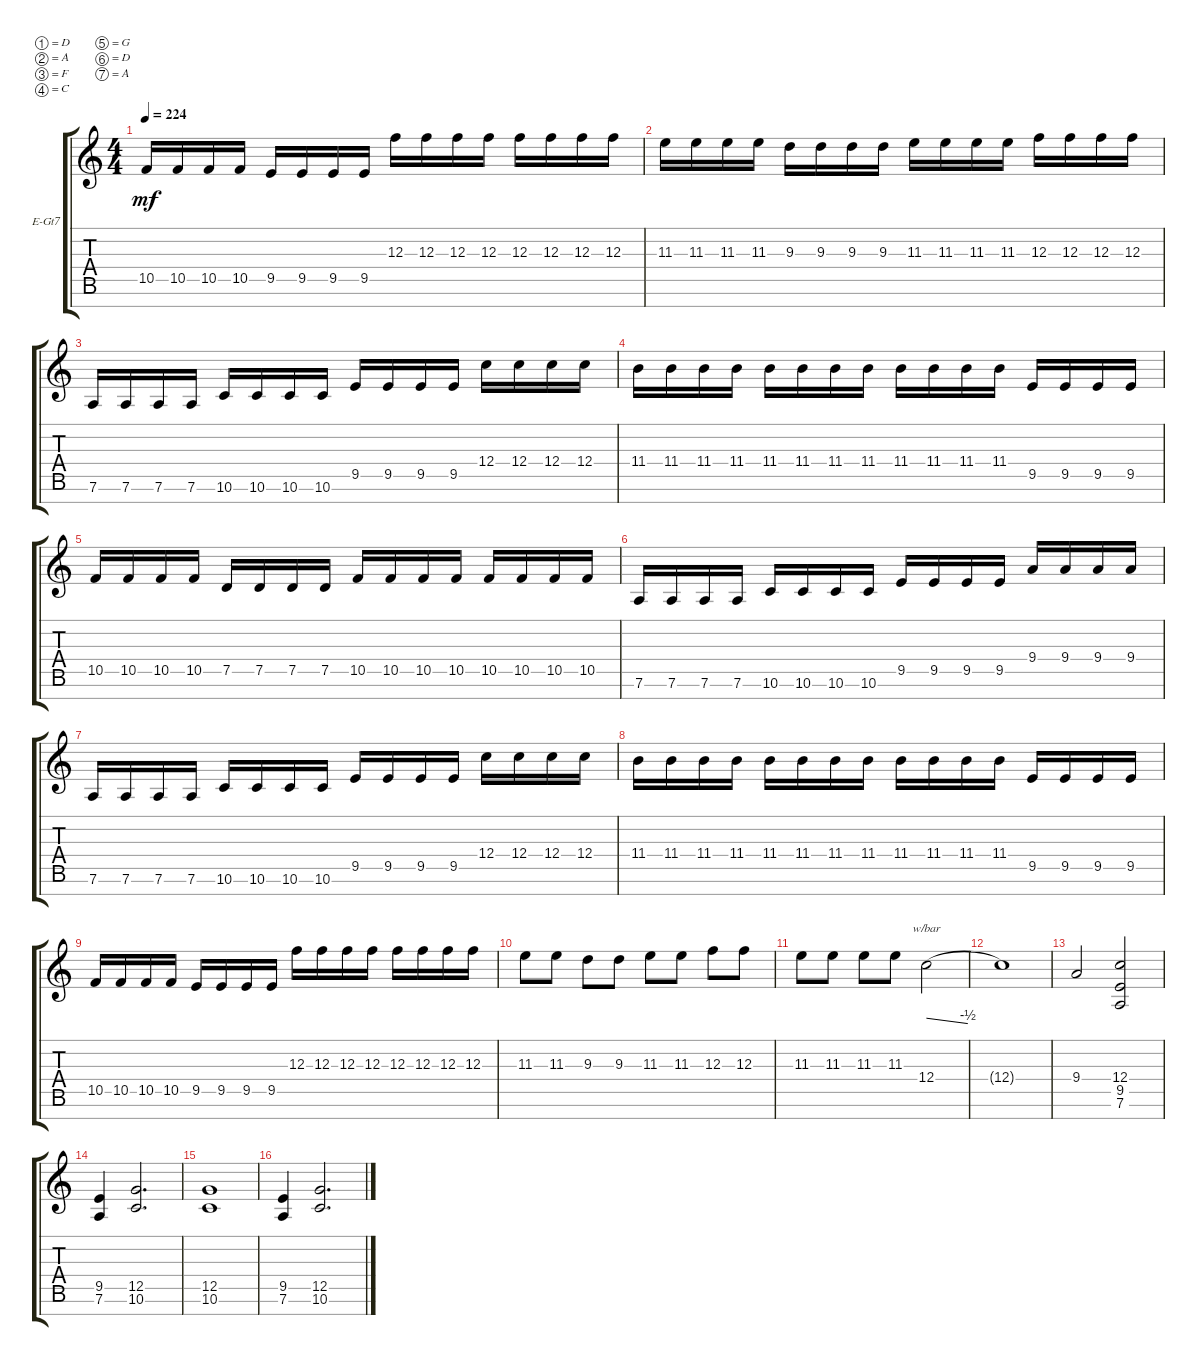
\defaultSystemsLayout 4
\bracketExtendMode groupsimilarinstruments
\firstSystemTrackNameOrientation horizontal
\otherSystemsTrackNameOrientation horizontal
\track ("Electric Guitar" "E-Gt7") {instrument distortionguitar}
\staff {score tabs}
\tuning (D4 A3 F3 C3 G2 D2 A1)
\ts (4 4)
\tempo 224
\clef g2
\ks c
10.5.16{dy mf} 10.5.16 10.5.16 10.5.16 9.5.16 9.5.16 9.5.16 9.5.16 12.3.16 12.3.16 12.3.16 12.3.16 12.3.16 12.3.16 12.3.16 12.3.16 |
11.3.16 11.3.16 11.3.16 11.3.16 9.3.16 9.3.16 9.3.16 9.3.16 11.3.16 11.3.16 11.3.16 11.3.16 12.3.16 12.3.16 12.3.16 12.3.16 |
7.6.16 7.6.16 7.6.16 7.6.16 10.6.16 10.6.16 10.6.16 10.6.16 9.5.16 9.5.16 9.5.16 9.5.16 12.4.16 12.4.16 12.4.16 12.4.16 |
11.4.16 11.4.16 11.4.16 11.4.16 11.4.16 11.4.16 11.4.16 11.4.16 11.4.16 11.4.16 11.4.16 11.4.16 9.5.16 9.5.16 9.5.16 9.5.16 |
10.5.16 10.5.16 10.5.16 10.5.16 7.5.16 7.5.16 7.5.16 7.5.16 10.5.16 10.5.16 10.5.16 10.5.16 10.5.16 10.5.16 10.5.16 10.5.16 |
7.6.16 7.6.16 7.6.16 7.6.16 10.6.16 10.6.16 10.6.16 10.6.16 9.5.16 9.5.16 9.5.16 9.5.16 9.4.16 9.4.16 9.4.16 9.4.16 |
7.6.16 7.6.16 7.6.16 7.6.16 10.6.16 10.6.16 10.6.16 10.6.16 9.5.16 9.5.16 9.5.16 9.5.16 12.4.16 12.4.16 12.4.16 12.4.16 |
11.4.16 11.4.16 11.4.16 11.4.16 11.4.16 11.4.16 11.4.16 11.4.16 11.4.16 11.4.16 11.4.16 11.4.16 9.5.16 9.5.16 9.5.16 9.5.16 |
10.5.16 10.5.16 10.5.16 10.5.16 9.5.16 9.5.16 9.5.16 9.5.16 12.3.16 12.3.16 12.3.16 12.3.16 12.3.16 12.3.16 12.3.16 12.3.16 |
11.3.8 11.3.8 9.3.8 9.3.8 11.3.8 11.3.8 12.3.8 12.3.8 |
11.3.8 11.3.8 11.3.8 11.3.8 12.4.2{tbe (dive default 0 0 45 -2)} |
12.4{t}.1 |
9.4.2 (7.6 9.5 12.4).2 |
(7.6 9.5).4 (10.6 12.5).2{d} |
(10.6 12.5).1 |
(7.6 9.5).4 (10.6 12.5).2{d}
